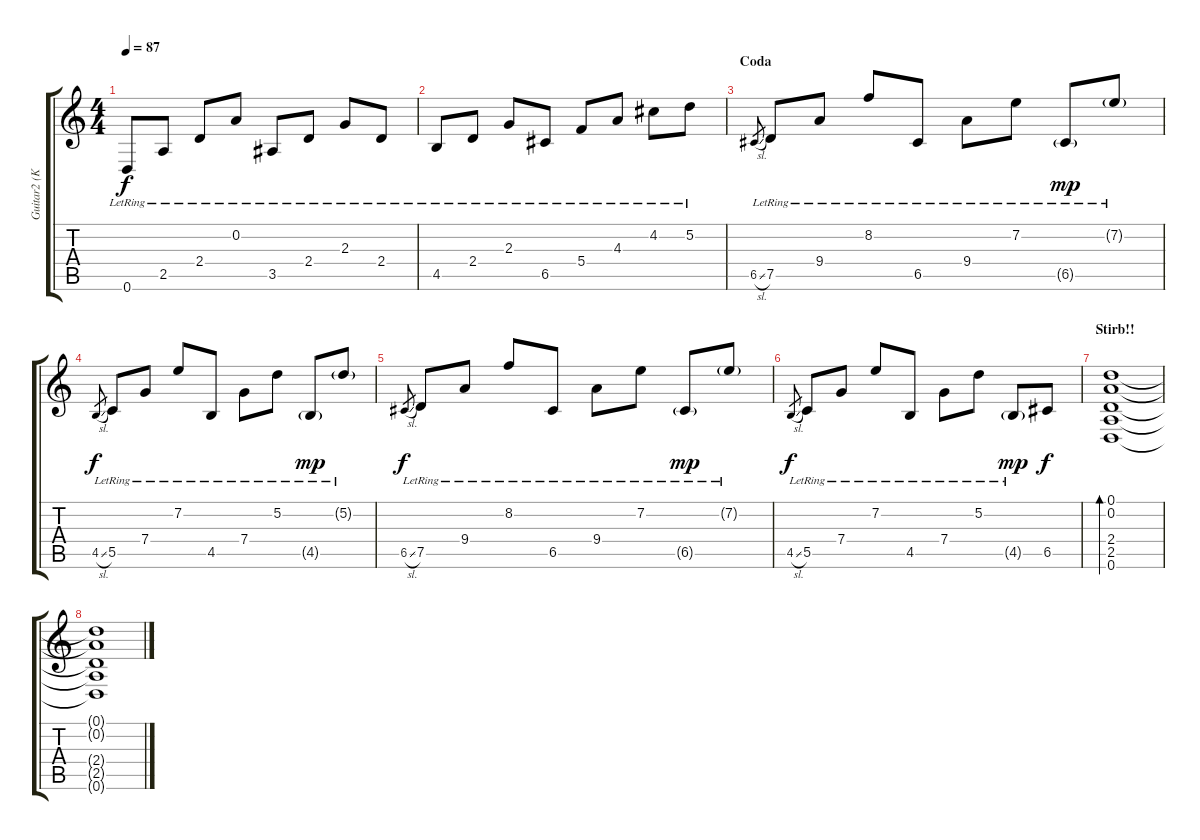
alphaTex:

\track ("Guitar2 (Kuddel)" "Guitar2 (K") {instrument electricguitarjazz}
\staff {score tabs}
\tuning (D4 A3 F3 C3 G2 D2) {hide}
\ts (4 4)
\tempo 87
\clef g2
\ks c
0.6{lr}.8{dy f} 2.5{lr}.8 2.4{lr}.8 0.2{lr}.8 3.5{lr}.8 2.4{lr}.8 2.3{lr}.8 2.4{lr}.8 |
4.5{lr}.8 2.4{lr}.8 2.3{lr}.8 6.5{lr}.8 5.4{lr}.8 4.3{lr}.8 4.2{lr}.8 5.2{lr}.8 |
\section ("" "Coda")
6.5{sl}.8{gr} 7.5{lr}.8 9.4{lr}.8 8.2{lr}.8 6.5{lr}.8 9.4{lr}.8 7.2{lr}.8 6.5{g lr}.8{dy mp} 7.2{g lr}.8 |
4.5{sl}.8{gr dy f} 5.5{lr}.8 7.4{lr}.8 7.2{lr}.8 4.5{lr}.8 7.4{lr}.8 5.2{lr}.8 4.5{g lr}.8{dy mp} 5.2{g lr}.8 |
6.5{sl}.8{gr dy f} 7.5{lr}.8 9.4{lr}.8 8.2{lr}.8 6.5{lr}.8 9.4{lr}.8 7.2{lr}.8 6.5{g lr}.8{dy mp} 7.2{g lr}.8 |
4.5{sl}.8{gr dy f} 5.5{lr}.8 7.4{lr}.8 7.2{lr}.8 4.5{lr}.8 7.4{lr}.8 5.2{lr}.8 4.5{g lr}.8{dy mp} 6.5.8{dy f} |
\section ("" "Stirb!!")
(0.1 0.2 2.4 2.5 0.6).1{bd 480} |
(0.1{t} 0.2{t} 2.4{t} 2.5{t} 0.6{t}).1
